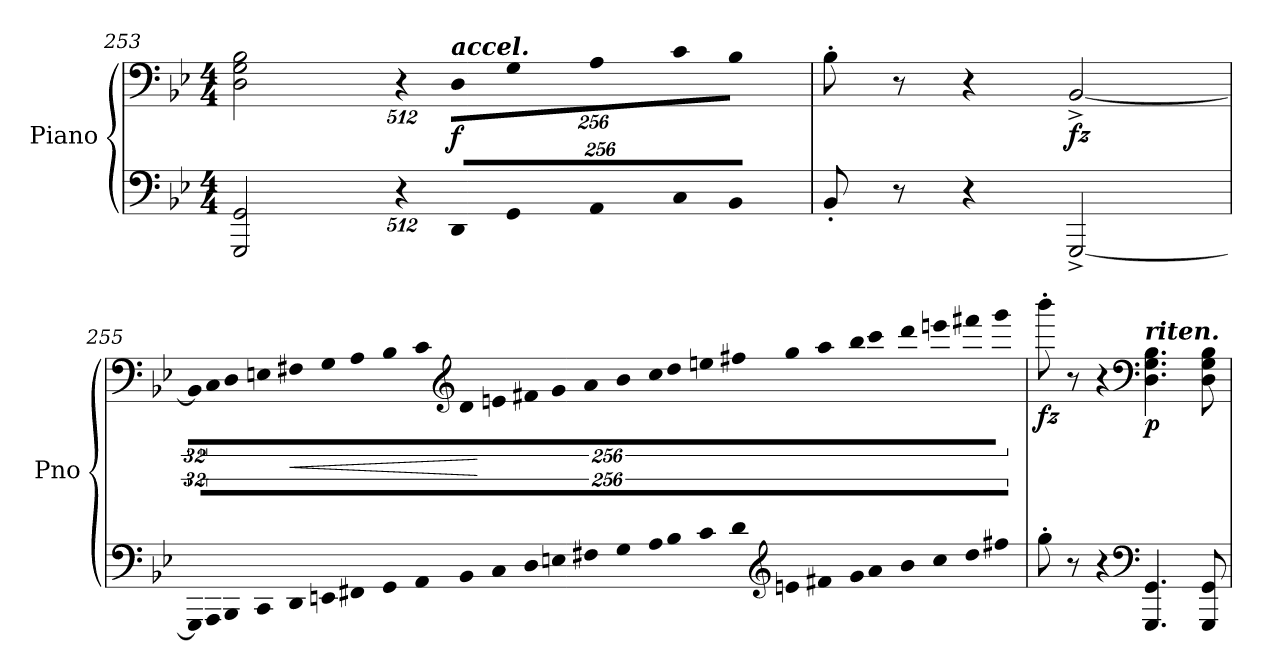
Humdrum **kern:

**kern	**kern	**dynam
*part1	*part1	*part1
*staff2	*staff1	*staff1/2
*I"Piano	*	*
*I'Pno	*	*
*clefF4	*clefF4	*
*k[b-e-]	*k[b-e-]	*
*B-:	*B-:	*
*M4/4	*M4/4	*
=253	=253	=253
2GGG/ 2GG/	2D\ 2G\ 2B-\	.
*Xbrackettup	*	*
!LO:N:vis=8	!	!
*	*Xbrackettup	*
!	!LO:N:vis=8	!
4096%341r	4096%341r	.
!	!LO:TX:a:Bi:t=accel.	!
!LO:N:vis=8	!LO:N:vis=8	!LO:DY:b
2048%171DD/L	2048%171D\L	f
!LO:N:vis=8	!LO:N:vis=8	!
4096%341GG/	4096%341G\	.
!LO:N:vis=8	!LO:N:vis=8	!
4096%341AA/	4096%341A\	.
!LO:N:vis=8	!LO:N:vis=8	!
2048%171C/	2048%171c\	.
!LO:N:vis=8	!LO:N:vis=8	!
4096%341BB-/J	4096%341B-\J	.
=254	=254	=254
8BB-'</	8B-'>\	.
8r	8r	.
4r	4r	.
!	!	!LO:DY:b
[2GGG^</	[2BB-^</	fz
!!LO:LB:g=z
=255	=255	=255
*brackettup	*	*
!LO:N:vis=16	!	!
*	*brackettup	*
!	!LO:N:vis=16	!
512%19GGG/LL]	512%19BB-\LL]	.
!LO:N:vis=16	!LO:N:vis=16	!
4096%151AAA/	4096%151C\	.
!LO:N:vis=16	!LO:N:vis=16	!
512%19BBB-/	512%19D\	.
!LO:N:vis=16	!LO:N:vis=16	!
512%19CC/	512%19En\	.
!LO:N:vis=16	!LO:N:vis=16	!
512%19DD/	512%19F#X\	.
!LO:N:vis=16	!LO:N:vis=16	!
4096%151EEn/	4096%151G\	.
!LO:N:vis=16	!LO:N:vis=16	!
512%19FF#X/	512%19A\	.
!LO:N:vis=16	!LO:N:vis=16	!
512%19GG/	512%19B-\	.
!LO:N:vis=16	!LO:N:vis=16	!
4096%151AA/	4096%151c\	.
*	*clefG2	*
!LO:N:vis=16	!LO:N:vis=16	!
512%19BB-/	512%19d\	.
!LO:N:vis=16	!LO:N:vis=16	!LO:HP:b
512%19C/	512%19en\	<
!LO:N:vis=16	!LO:N:vis=16	!
4096%151D/	4096%151f#X\	.
!LO:N:vis=16	!LO:N:vis=16	!
512%19En/	512%19g\	.
!LO:N:vis=16	!LO:N:vis=16	!
512%19F#X/	512%19a\	.
!LO:N:vis=16	!LO:N:vis=16	!
512%19G/	512%19b-\	.
!LO:N:vis=16	!LO:N:vis=16	!
4096%151A/	4096%151cc\	.
!LO:N:vis=16	!LO:N:vis=16	!
512%19B-/	512%19dd\	.
!LO:N:vis=16	!LO:N:vis=16	!
512%19c/	512%19een\	.
!LO:N:vis=16	!LO:N:vis=16	!
4096%151d/	4096%151ff#X\	.
*clefG2	*	*
!LO:N:vis=16	!LO:N:vis=16	!
512%19en/	512%19gg\	.
!LO:N:vis=16	!LO:N:vis=16	!
512%19f#X/	512%19aa\	.
!LO:N:vis=16	!LO:N:vis=16	!
4096%151g/	4096%151bb-\	.
!LO:N:vis=16	!LO:N:vis=16	!
512%19a/	512%19ccc\	.
!LO:N:vis=16	!LO:N:vis=16	!
512%19b-/	512%19ddd\	.
!LO:N:vis=16	!LO:N:vis=16	!
512%19cc/	512%19eeen\	.
!LO:N:vis=16	!LO:N:vis=16	!
4096%151dd/	4096%151fff#X\	.
!LO:N:vis=16	!LO:N:vis=16	!
512%19ff#X/JJ	512%19ggg\JJ	[
=256	=256	=256
!	!	!LO:DY:b
8gg'>\	8bbb-'>\	fz
8r	8r	.
4r	4r	.
*clefF4	*clefF4	*
!	!LO:TX:a:Bi:t=riten.	!
!	!	!LO:DY:b
4.GGG/ 4.GG/	4.D\ 4.G\ 4.B-\	p
8GGG/ 8GG/	8D\ 8G\ 8B-\	.
=	=	=
*-	*-	*-
